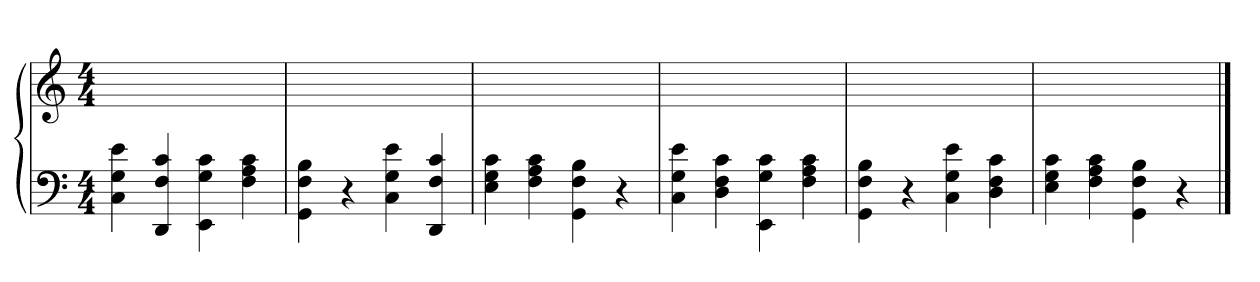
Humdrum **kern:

**kern	**kern
*part2	*part1
*staff2	*staff1
*clefF4	*clefG2
*k[]	*k[]
*C:	*C:
*M4/4	*M4/4
*MM60	*MM60
=1	=1
4C 4G 4e	1ryy
4DD 4F 4c	.
4EE 4G 4c	.
4F 4A 4c	.
=2	=2
4GG 4F 4B	1ryy
4r	.
4C 4G 4e	.
4DD 4F 4c	.
=3	=3
4E 4G 4c	1ryy
4F 4A 4c	.
4GG 4F 4B	.
4r	.
=4	=4
4C 4G 4e	1ryy
4D 4F 4c	.
4EE 4G 4c	.
4F 4A 4c	.
=5	=5
4GG 4F 4B	1ryy
4r	.
4C 4G 4e	.
4D 4F 4c	.
=6	=6
4E 4G 4c	1ryy
4F 4A 4c	.
4GG 4F 4B	.
4r	.
==	==
*-	*-
